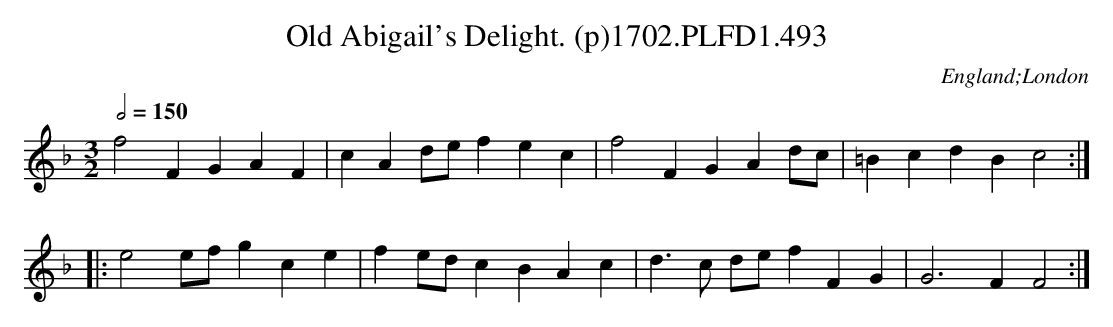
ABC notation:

X:1
T:Old Abigail's Delight. (p)1702.PLFD1.493
M:3/2
L:1/4
Q:1/2=150
O:England;London
K:F
f2FGAF|cAd/e/fec|f2FGAd/c/|=BcdBc2:|
|:e2e/f/gce|fe/d/cBAc|d>c d/e/fFG|G3FF2:|
